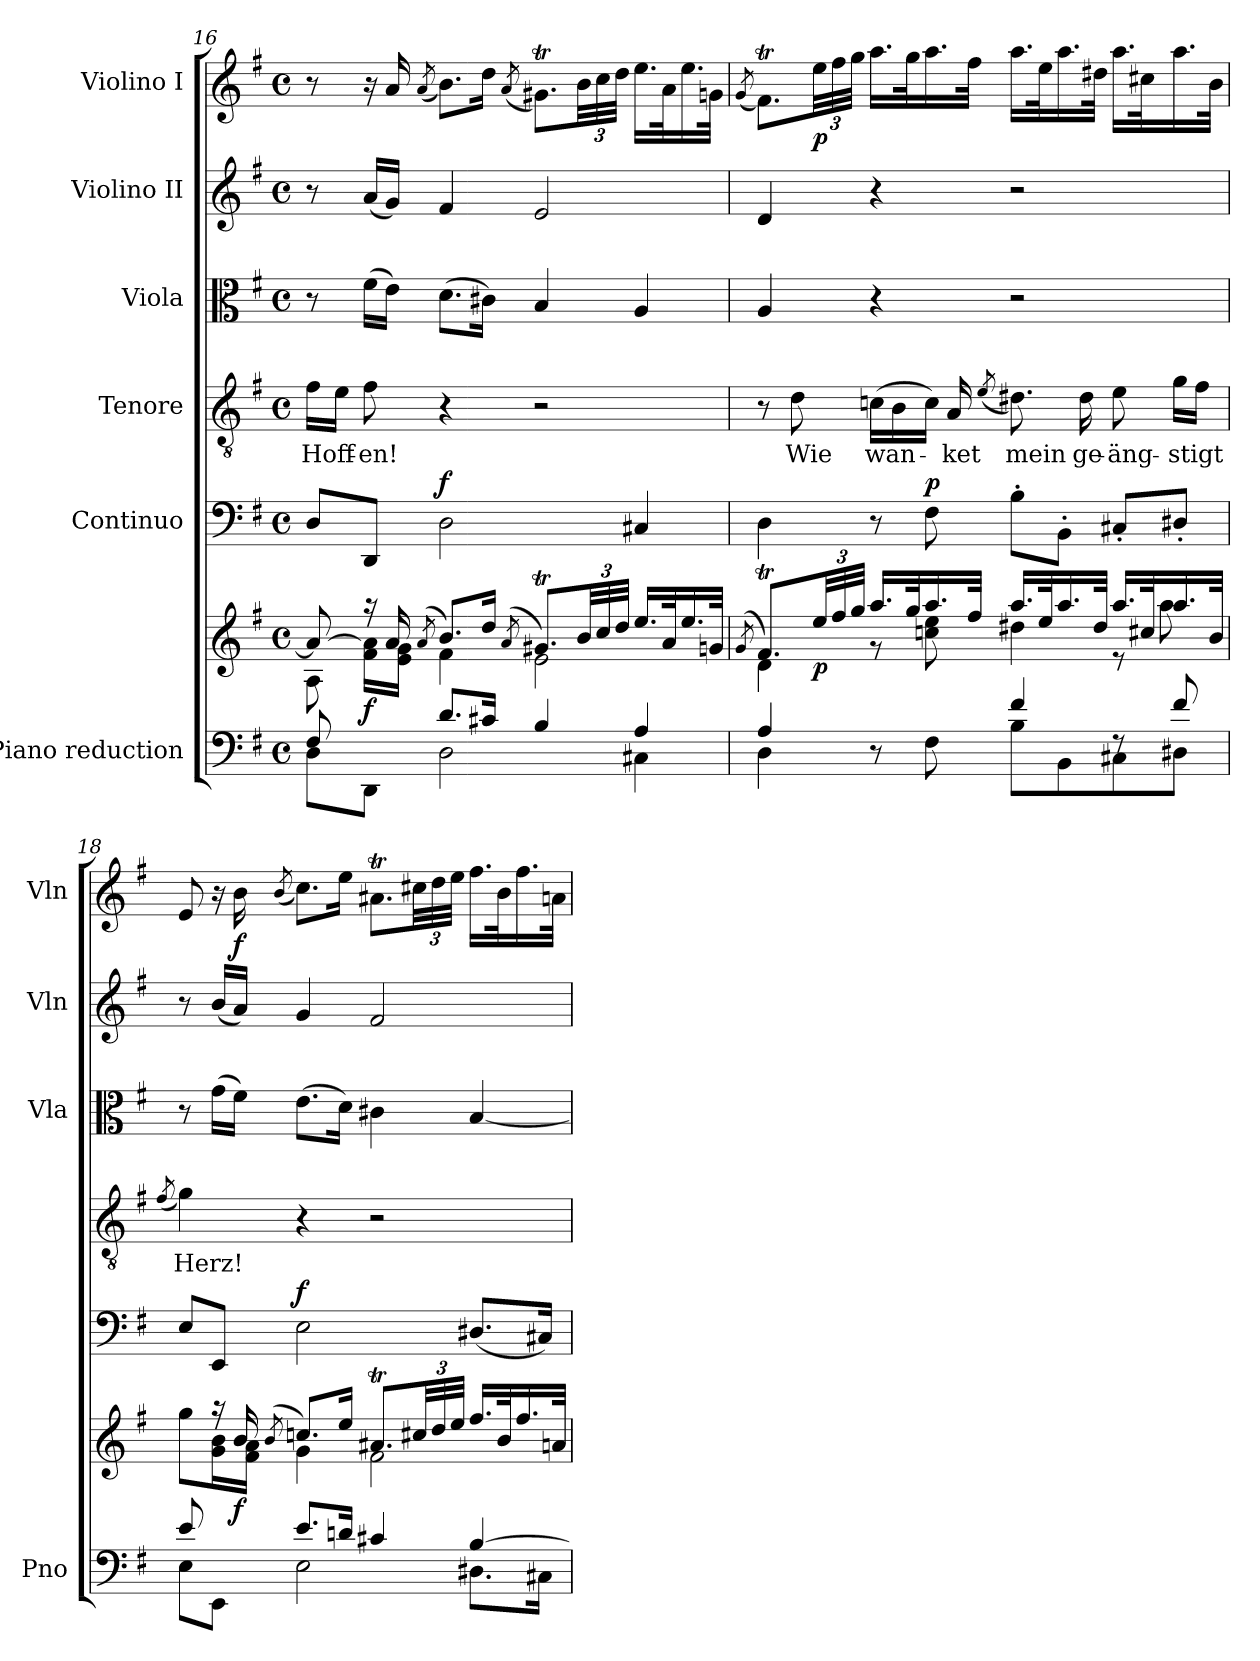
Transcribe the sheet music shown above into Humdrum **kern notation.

**kern	**kern	**dynam	**kern	**dynam	**kern	**text	**kern	**kern	**kern	**dynam
*part6	*part6	*part6	*part5	*part5	*part4	*part4	*part3	*part2	*part1	*part1
*staff7	*staff6	*staff6/7	*staff5	*staff5	*staff4	*staff4	*staff3	*staff2	*staff1	*staff1
*I"Piano reduction	*	*	*I"Continuo	*	*I"Tenore	*	*I"Viola	*I"Violino II	*I"Violino I	*
*I'Pno	*	*	*	*	*	*	*I'Vla	*I'Vln	*I'Vln	*
!!LO:LB:g=z
*clefF4	*clefG2	*	*clefF4	*	*clefGv2	*	*clefC3	*clefG2	*clefG2	*
*k[f#]	*k[f#]	*	*k[f#]	*	*k[f#]	*	*k[f#]	*k[f#]	*k[f#]	*
*M4/4	*M4/4	*	*M4/4	*	*M4/4	*	*M4/4	*M4/4	*M4/4	*
*met(c)	*met(c)	*	*met(c)	*	*met(c)	*	*met(c)	*met(c)	*met(c)	*
=16	=16	=16	=16	=16	=16	=16	=16	=16	=16	=16
*^	*^	*	*	*	*	*	*	*	*	*
!	!	!	!	!	!	!	!	!LO:LY:b	!	!	!	!
8F#/	8D\L	8a/_	8A\	.	8D/L	.	16f#\LL	Hoff-	8r	8r	8r	.
.	.	.	.	.	.	.	16e\JJ	.	.	.	.	.
!	!	!	!	!LO:DY:b	!	!	!	!LO:LY:b	!	!	!	!
8ryy	8DD\J	16r	16f#\ 16a\]LL	f	8DD/J	.	8f#\	-en!	(>16f#\LL	(<16a/LL	16r	.
.	.	16a/	16e\ 16g\JJ	.	.	.	.	.	16e\JJ)	16g/JJ)	16a/	.
.	.	(>8qa/	.	.	.	.	.	.	.	.	(<8qa/	.
!	!	!	!	!	!	!LO:DY:a	!	!	!	!	!	!
8.d/L	2D\	8.b/L)	4f#\	.	2D\	f	4r	.	(>8.d\L	4f#/	8.b\L)	.
16c#X/Jk	.	16dd/Jk	.	.	.	.	.	.	16c#X\Jk)	.	16dd\Jk	.
.	.	(>8qa/	.	.	.	.	.	.	.	.	(<8qa/	.
4B/	.	8.g#Xt/L)	2e\	.	.	.	2r	.	4B/	2e/	8.g#Xt\L)	.
*	*	*Xbrackettup	*	*	*	*	*	*	*	*	*Xbrackettup	*
.	.	48b/LL	.	.	.	.	.	.	.	.	48b\LL	.
.	.	48cc/	.	.	.	.	.	.	.	.	48cc\	.
.	.	48dd/JJJ	.	.	.	.	.	.	.	.	48dd\JJJ	.
4A/	4C#X\	16.ee/LL	.	.	4C#X/	.	.	.	4A/	.	16.ee\LL	.
.	.	32a/K	.	.	.	.	.	.	.	.	32a\K	.
.	.	16.ee/	.	.	.	.	.	.	.	.	16.ee\	.
.	.	32gn/JJk	.	.	.	.	.	.	.	.	32gn\JJk	.
=17	=17	=17	=17	=17	=17	=17	=17	=17	=17	=17	=17	=17
.	.	(<8qg/	.	.	.	.	.	.	.	.	(<8qg/	.
4A/	4D\	8.f#t/L)	4d\	.	4D\	.	8r	.	4A/	4d/	8.f#t\L)	.
!	!	!	!	!	!	!	!	!LO:LY:b	!	!	!	!
.	.	.	.	.	.	.	8d\	Wie	.	.	.	.
!	!	!	!	!LO:DY:b	!	!	!	!	!	!	!	!LO:DY:b
.	.	48ee/LL	.	p	.	.	.	.	.	.	48ee\LL	p
.	.	48ff#/	.	.	.	.	.	.	.	.	48ff#\	.
.	.	48gg/JJJ	.	.	.	.	.	.	.	.	48gg\JJJ	.
!	!	!	!	!	!	!	!	!LO:LY:b	!	!	!	!
8r	8ryy	16.aa/LL	8r	.	8r	.	(>16cn\LL	wan-	4r	4r	16.aa\LL	.
.	.	.	.	.	.	.	16B\	.	.	.	.	.
.	.	32gg/K	.	.	.	.	.	.	.	.	32gg\K	.
!	!	!	!	!	!	!LO:DY:a	!	!	!	!	!	!
8ryy	8F#\	16.aa/	8ccn\ 8ee\	.	8F#\	p	16c\JJ)	.	.	.	16.aa\	.
!	!	!	!	!	!	!	!	!LO:LY:b	!	!	!	!
.	.	.	.	.	.	.	16A/	-ket	.	.	.	.
.	.	32ff#/JJk	.	.	.	.	.	.	.	.	32ff#\JJk	.
.	.	.	.	.	.	.	(<8qe/	.	.	.	.	.
!	!	!	!	!	!	!	!	!LO:LY:b	!	!	!	!
4f#/	8B\L	16.aa/LL	4dd#X\	.	8B'\L	.	8.d#X\)	mein	2r	2r	16.aa\LL	.
.	.	32ee/K	.	.	.	.	.	.	.	.	32ee\K	.
.	8BB\	16.aa/	.	.	8BB'\J	.	.	.	.	.	16.aa\	.
!	!	!	!	!	!	!	!	!LO:LY:b	!	!	!	!
.	.	.	.	.	.	.	16d#\	ge-	.	.	.	.
.	.	32dd#/JJk	.	.	.	.	.	.	.	.	32dd#X\JJk	.
!	!	!	!	!	!	!	!	!LO:LY:b	!	!	!	!
8rF	8C#X\	16.aa/LL	8r	.	8C#X'/L	.	8e\	-äng-	.	.	16.aa\LL	.
.	.	32cc#X/K	.	.	.	.	.	.	.	.	32cc#X\K	.
!	!	!	!	!	!	!	!	!LO:LY:b	!	!	!	!
8f#/	8D#X\J	16.aa/	8aa\	.	8D#X'/J	.	16g\LL	-stigt	.	.	16.aa\	.
.	.	.	.	.	.	.	16f#\JJ	.	.	.	.	.
.	.	32b/JJk	.	.	.	.	.	.	.	.	32b\JJk	.
=18	=18	=18	=18	=18	=18	=18	=18	=18	=18	=18	=18	=18
.	.	.	.	.	.	.	(<8qf#/	.	.	.	.	.
!	!	!	!	!	!	!	!	!LO:LY:b	!	!	!	!
8e/	8E\L	8raayy	8gg\L	.	8E/L	.	4g\)	Herz!	8r	8r	8e/	.
8ryy	8EE\J	16r	16g\ 16b\L	.	8EE/J	.	.	.	(>16g\LL	(<16b/LL	16r	.
!	!	!	!	!LO:DY:b	!	!	!	!	!	!	!	!LO:DY:b
.	.	16b/	16f#\ 16a\JJ	f	.	.	.	.	16f#\JJ)	16a/JJ)	16b\	f
.	.	(<8qb/	.	.	.	.	.	.	.	.	(<8qb/	.
!	!	!	!	!	!	!LO:DY:a	!	!	!	!	!	!
8.e/L	2E\	8.ccn/L)	4g\	.	2E\	f	4r	.	(>8.e\L	4g/	8.cc\L)	.
16dn/Jk	.	16ee/Jk	.	.	.	.	.	.	16d\Jk)	.	16ee\Jk	.
4c#X/	.	8.a#Xt/L	2f#\	.	.	.	2r	.	4c#X\	2f#/	8.a#Xt\L	.
.	.	48cc#X/LL	.	.	.	.	.	.	.	.	48cc#X\LL	.
.	.	48dd/	.	.	.	.	.	.	.	.	48dd\	.
.	.	48ee/JJJ	.	.	.	.	.	.	.	.	48ee\JJJ	.
[4B/	8.D#X\L	16.ff#/LL	.	.	(<8.D#X/L	.	.	.	[4B/	.	16.ff#\LL	.
.	.	32b/K	.	.	.	.	.	.	.	.	32b\K	.
.	.	16.ff#/	.	.	.	.	.	.	.	.	16.ff#\	.
.	16C#X\Jk	.	.	.	16C#X/Jk)	.	.	.	.	.	.	.
.	.	32an/JJk	.	.	.	.	.	.	.	.	32an\JJk	.
*v	*v	*	*	*	*	*	*	*	*	*	*	*
*	*v	*v	*	*	*	*	*	*	*	*	*
=	=	=	=	=	=	=	=	=	=	=
*-	*-	*-	*-	*-	*-	*-	*-	*-	*-	*-
